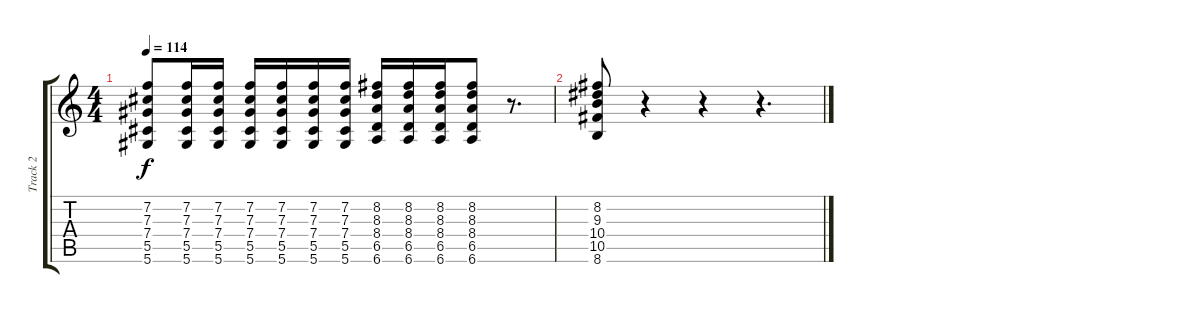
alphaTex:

\track ("Track 2" "Track 2") {instrument overdrivenguitar}
\staff {score tabs}
\tuning (Eb4 Bb3 Gb3 Db3 Ab2 Eb2) {hide}
\ts (4 4)
\tempo 114
\clef g2
\ks c
(7.2 7.3 7.4 5.5 5.6).8{dy f} (7.2 7.3 7.4 5.5 5.6).16 (7.2 7.3 7.4 5.5 5.6).16 (7.2 7.3 7.4 5.5 5.6).16 (7.2 7.3 7.4 5.5 5.6).16 (7.2 7.3 7.4 5.5 5.6).16 (7.2 7.3 7.4 5.5 5.6).16 (8.2 8.3 8.4 6.5 6.6).16 (8.2 8.3 8.4 6.5 6.6).16 (8.2 8.3 8.4 6.5 6.6).16 (8.2 8.3 8.4 6.5 6.6).8 r.8{d} |
(8.2 9.3 10.4 10.5 8.6).8{volume 13} r.4 r.4 r.4{d}
